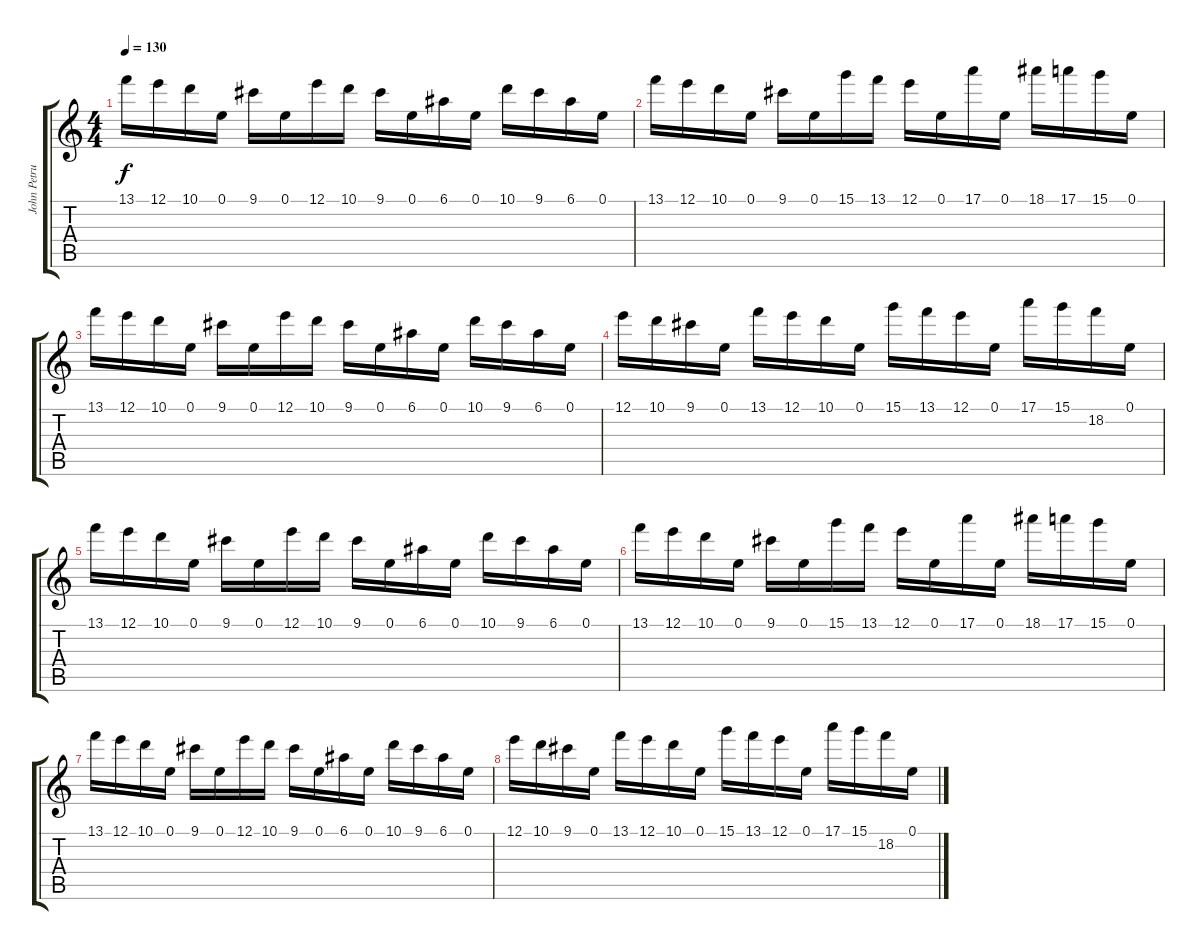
\track ("John Petrucci" "John Petru") {instrument distortionguitar}
\staff {score tabs}
\tuning (E4 B3 G3 D3 A2 E2) {hide}
\ts (4 4)
\tempo 130
\clef g2
\ks c
13.1.16{dy f volume 8} 12.1.16 10.1.16 0.1.16 9.1.16 0.1.16 12.1.16 10.1.16 9.1.16 0.1.16 6.1.16 0.1.16 10.1.16 9.1.16 6.1.16 0.1.16 |
13.1.16 12.1.16 10.1.16 0.1.16 9.1.16 0.1.16 15.1.16 13.1.16 12.1.16 0.1.16 17.1.16 0.1.16 18.1.16 17.1.16 15.1.16 0.1.16 |
13.1.16 12.1.16 10.1.16 0.1.16 9.1.16 0.1.16 12.1.16 10.1.16 9.1.16 0.1.16 6.1.16 0.1.16 10.1.16 9.1.16 6.1.16 0.1.16 |
12.1.16 10.1.16 9.1.16 0.1.16 13.1.16 12.1.16 10.1.16 0.1.16 15.1.16 13.1.16 12.1.16 0.1.16 17.1.16 15.1.16 18.2.16 0.1.16 |
13.1.16{volume 0} 12.1.16 10.1.16 0.1.16 9.1.16 0.1.16 12.1.16 10.1.16 9.1.16 0.1.16 6.1.16 0.1.16 10.1.16 9.1.16 6.1.16 0.1.16 |
13.1.16 12.1.16 10.1.16 0.1.16 9.1.16 0.1.16 15.1.16 13.1.16 12.1.16 0.1.16 17.1.16 0.1.16 18.1.16 17.1.16 15.1.16 0.1.16 |
13.1.16 12.1.16 10.1.16 0.1.16 9.1.16 0.1.16 12.1.16 10.1.16 9.1.16 0.1.16 6.1.16 0.1.16 10.1.16 9.1.16 6.1.16 0.1.16 |
12.1.16 10.1.16 9.1.16 0.1.16 13.1.16 12.1.16 10.1.16 0.1.16 15.1.16 13.1.16 12.1.16 0.1.16 17.1.16 15.1.16 18.2.16 0.1.16
